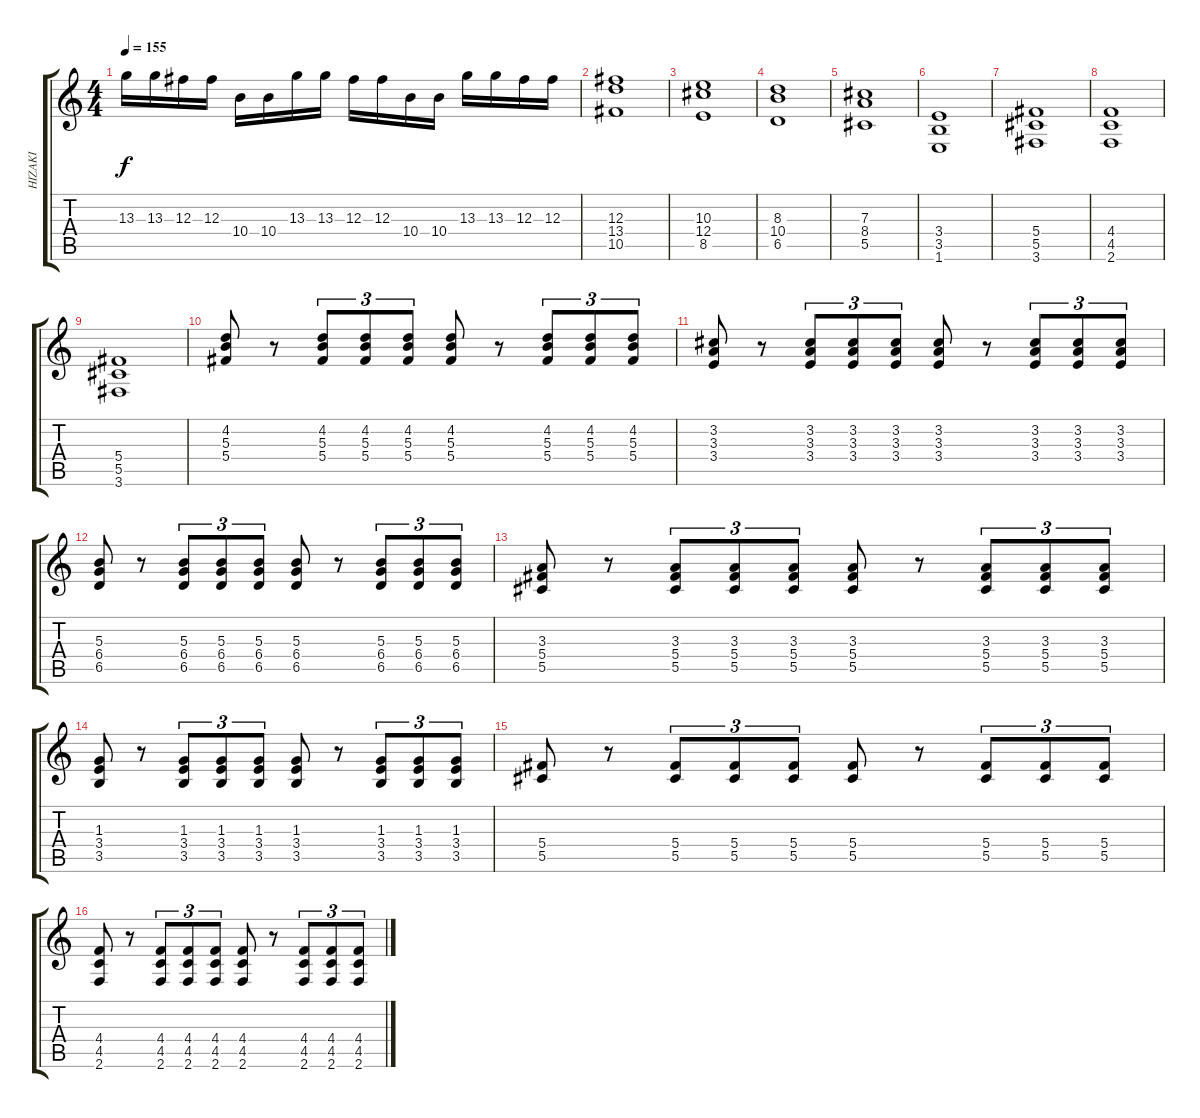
\track ("HIZAKI" "HIZAKI") {instrument distortionguitar}
\staff {score tabs}
\tuning (Eb4 Bb3 Gb3 Db3 Ab2 Eb2) {hide}
\ts (4 4)
\tempo 155
\clef g2
\ks c
13.3.16{dy f} 13.3.16 12.3.16 12.3.16 10.4.16 10.4.16 13.3.16 13.3.16 12.3.16 12.3.16 10.4.16 10.4.16 13.3.16 13.3.16 12.3.16 12.3.16 |
(12.3 13.4 10.5).1 |
(10.3 12.4 8.5).1 |
(8.3 10.4 6.5).1 |
(7.3 8.4 5.5).1 |
(3.4 3.5 1.6).1 |
(5.4 5.5 3.6).1 |
(4.4 4.5 2.6).1 |
(5.4 5.5 3.6).1 |
(4.2 5.3 5.4).8 r.8 (4.2 5.3 5.4).8{tu (3 2)} (4.2 5.3 5.4).8{tu (3 2)} (4.2 5.3 5.4).8{tu (3 2)} (4.2 5.3 5.4).8 r.8 (4.2 5.3 5.4).8{tu (3 2)} (4.2 5.3 5.4).8{tu (3 2)} (4.2 5.3 5.4).8{tu (3 2)} |
(3.2 3.3 3.4).8 r.8 (3.2 3.3 3.4).8{tu (3 2)} (3.2 3.3 3.4).8{tu (3 2)} (3.2 3.3 3.4).8{tu (3 2)} (3.2 3.3 3.4).8 r.8 (3.2 3.3 3.4).8{tu (3 2)} (3.2 3.3 3.4).8{tu (3 2)} (3.2 3.3 3.4).8{tu (3 2)} |
(5.3 6.4 6.5).8 r.8 (5.3 6.4 6.5).8{tu (3 2)} (5.3 6.4 6.5).8{tu (3 2)} (5.3 6.4 6.5).8{tu (3 2)} (5.3 6.4 6.5).8 r.8 (5.3 6.4 6.5).8{tu (3 2)} (5.3 6.4 6.5).8{tu (3 2)} (5.3 6.4 6.5).8{tu (3 2)} |
(3.3 5.4 5.5).8 r.8 (3.3 5.4 5.5).8{tu (3 2)} (3.3 5.4 5.5).8{tu (3 2)} (3.3 5.4 5.5).8{tu (3 2)} (3.3 5.4 5.5).8 r.8 (3.3 5.4 5.5).8{tu (3 2)} (3.3 5.4 5.5).8{tu (3 2)} (3.3 5.4 5.5).8{tu (3 2)} |
(1.3 3.4 3.5).8 r.8 (1.3 3.4 3.5).8{tu (3 2)} (1.3 3.4 3.5).8{tu (3 2)} (1.3 3.4 3.5).8{tu (3 2)} (1.3 3.4 3.5).8 r.8 (1.3 3.4 3.5).8{tu (3 2)} (1.3 3.4 3.5).8{tu (3 2)} (1.3 3.4 3.5).8{tu (3 2)} |
(5.4 5.5).8 r.8 (5.4 5.5).8{tu (3 2)} (5.4 5.5).8{tu (3 2)} (5.4 5.5).8{tu (3 2)} (5.4 5.5).8 r.8 (5.4 5.5).8{tu (3 2)} (5.4 5.5).8{tu (3 2)} (5.4 5.5).8{tu (3 2)} |
(4.4 4.5 2.6).8 r.8 (4.4 4.5 2.6).8{tu (3 2)} (4.4 4.5 2.6).8{tu (3 2)} (4.4 4.5 2.6).8{tu (3 2)} (4.4 4.5 2.6).8 r.8 (4.4 4.5 2.6).8{tu (3 2)} (4.4 4.5 2.6).8{tu (3 2)} (4.4 4.5 2.6).8{tu (3 2)}
